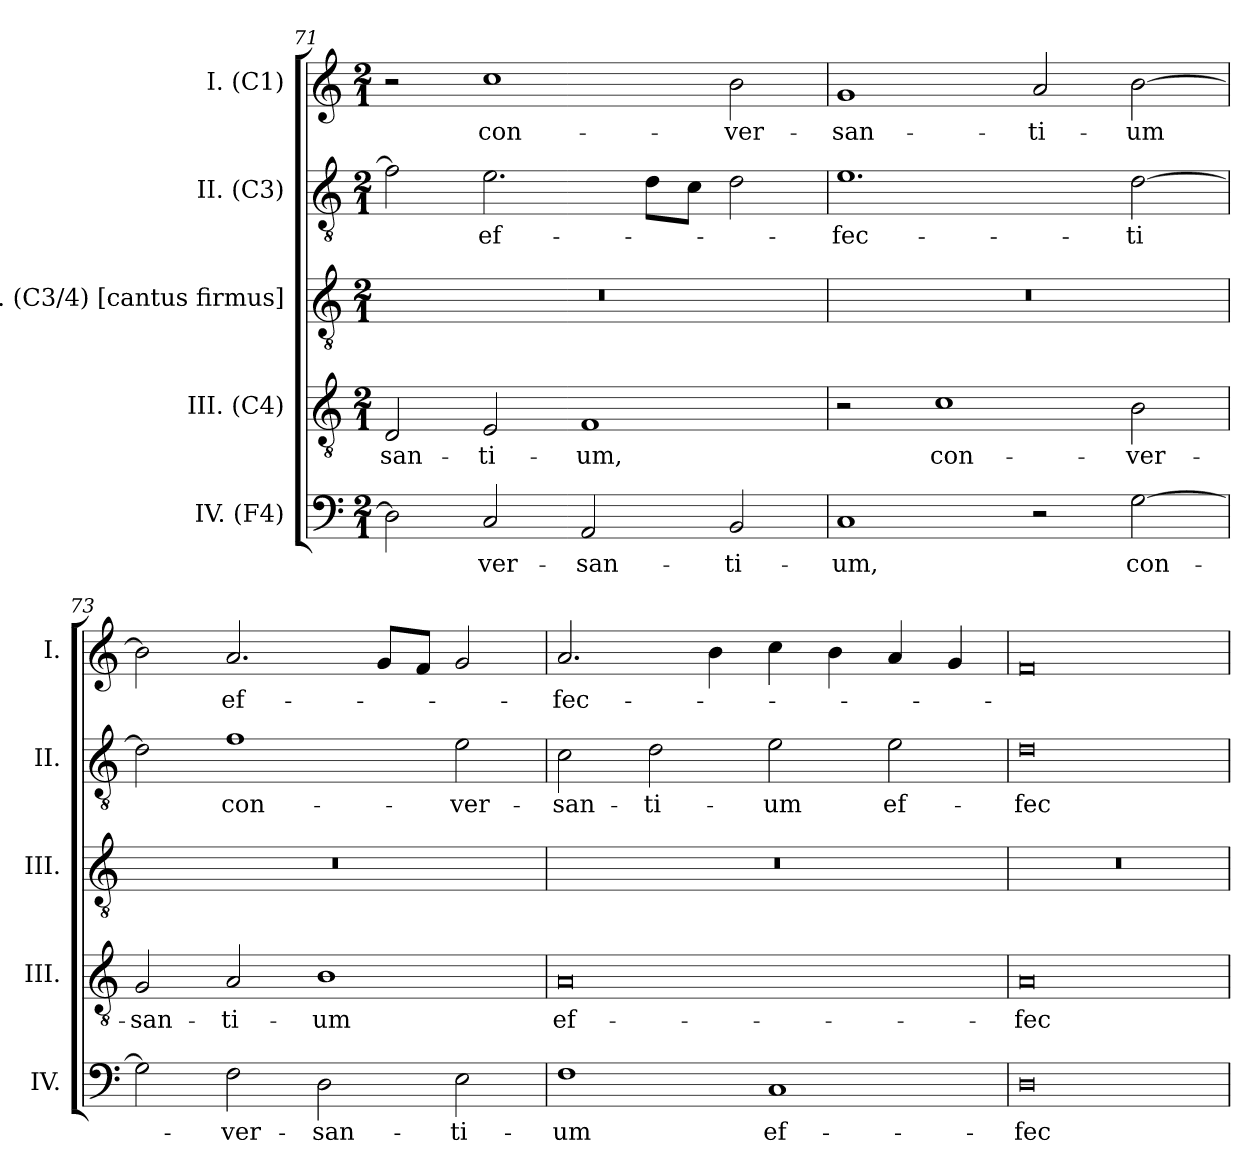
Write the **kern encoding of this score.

**kern	**text	**kern	**text	**kern	**kern	**text	**kern	**text
*part5	*part5	*part4	*part4	*part3	*part2	*part2	*part1	*part1
*staff5	*staff5	*staff4	*staff4	*staff3	*staff2	*staff2	*staff1	*staff1
*I"IV. (F4)	*	*I"III. (C4)	*	*I"III. (C3/4) [cantus firmus]	*I"II. (C3)	*	*I"I. (C1)	*
*I'IV.	*	*I'III.	*	*I'III.	*I'II.	*	*I'I.	*
!!LO:LB:g=z
*clefF4	*	*clefGv2	*	*clefGv2	*clefGv2	*	*clefG2	*
*	*	*ITrd7c12	*	*ITrd7c12	*	*	*	*
*k[]	*	*k[]	*	*k[]	*k[]	*	*k[]	*
*C:	*	*C:	*	*C:	*C:	*	*C:	*
*M2/1	*	*M2/1	*	*M2/1	*M2/1	*	*M2/1	*
=71	=71	=71	=71	=71	=71	=71	=71	=71
!	!	!	!LO:LY:b:color=#000000	!LO:N:vis=1	!	!	!	!
2Di\]	.	2DDi/	-san-	0r	2fi\]	.	2r	.
!	!LO:LY:b:color=#000000	!	!	!	!	!	!	!
!	!	!	!LO:LY:b:color=#000000	!	!	!	!	!
!	!	!	!	!	!	!LO:LY:b:color=#000000	!	!
!	!	!	!	!	!	!	!	!LO:LY:b:color=#000000
2Ci/	-ver-	2EEi/	-ti-	.	2.ei\	ef-	1cci	con-
!	!LO:LY:b:color=#000000	!	!	!	!	!	!	!
!	!	!	!LO:LY:b:color=#000000	!	!	!	!	!
2AAi/	-san-	1FFi	-um,	.	.	.	.	.
.	.	.	.	.	8di\L	.	.	.
.	.	.	.	.	8ci\J	.	.	.
!	!LO:LY:b:color=#000000	!	!	!	!	!	!	!
!	!	!	!	!	!	!	!	!LO:LY:b:color=#000000
2BBi/	-ti-	.	.	.	2di\	.	2bi\	-ver-
=72	=72	=72	=72	=72	=72	=72	=72	=72
!	!LO:LY:b:color=#000000	!	!	!LO:N:vis=1	!	!	!	!
!	!	!	!	!	!	!LO:LY:b:color=#000000	!	!
!	!	!	!	!	!	!	!	!LO:LY:b:color=#000000
1Ci	-um,	2r	.	0r	1.ei	-fec-	1gi	-san-
!	!	!	!LO:LY:b:color=#000000	!	!	!	!	!
.	.	1Ci	con-	.	.	.	.	.
!	!	!	!	!	!	!	!	!LO:LY:b:color=#000000
2r	.	.	.	.	.	.	2ai/	-ti-
!	!LO:LY:b:color=#000000	!	!	!	!	!	!	!
!	!	!	!LO:LY:b:color=#000000	!	!	!	!	!
!	!	!	!	!	!	!LO:LY:b:color=#000000	!	!
!	!	!	!	!	!	!	!	!LO:LY:b:color=#000000
[2Gi\	con-	2BBi\	-ver-	.	[2di\	-ti	[2bi\	-um
=73	=73	=73	=73	=73	=73	=73	=73	=73
!	!	!	!LO:LY:b:color=#000000	!LO:N:vis=1	!	!	!	!
2Gi\]	.	2GGi/	-san-	0r	2di\]	.	2bi\]	.
!	!LO:LY:b:color=#000000	!	!	!	!	!	!	!
!	!	!	!LO:LY:b:color=#000000	!	!	!	!	!
!	!	!	!	!	!	!LO:LY:b:color=#000000	!	!
!	!	!	!	!	!	!	!	!LO:LY:b:color=#000000
2Fi\	-ver-	2AAi/	-ti-	.	1fi	con-	2.ai/	ef-
!	!LO:LY:b:color=#000000	!	!	!	!	!	!	!
!	!	!	!LO:LY:b:color=#000000	!	!	!	!	!
2Di\	-san-	1BBi	-um	.	.	.	.	.
.	.	.	.	.	.	.	8gi/L	.
.	.	.	.	.	.	.	8fi/J	.
!	!LO:LY:b:color=#000000	!	!	!	!	!	!	!
!	!	!	!	!	!	!LO:LY:b:color=#000000	!	!
2Ei\	-ti-	.	.	.	2ei\	-ver-	2gi/	.
!!LO:LB:g=z
=74	=74	=74	=74	=74	=74	=74	=74	=74
!	!LO:LY:b:color=#000000	!	!	!	!	!	!	!
!	!	!	!LO:LY:b:color=#000000	!LO:N:vis=1	!	!	!	!
!	!	!	!	!	!	!LO:LY:b:color=#000000	!	!
!	!	!	!	!	!	!	!	!LO:LY:b:color=#000000
1Fi	-um	0AAi	ef-	0r	2ci\	-san-	2.ai/	-fec-
!	!	!	!	!	!	!LO:LY:b:color=#000000	!	!
.	.	.	.	.	2di\	-ti-	.	.
.	.	.	.	.	.	.	4bi\	.
!	!LO:LY:b:color=#000000	!	!	!	!	!	!	!
!	!	!	!	!	!	!LO:LY:b:color=#000000	!	!
1Ci	ef-	.	.	.	2ei\	-um	4cci\	.
.	.	.	.	.	.	.	4bi\	.
!	!	!	!	!	!	!LO:LY:b:color=#000000	!	!
.	.	.	.	.	2ei\	ef-	4ai/	.
.	.	.	.	.	.	.	4gi/	.
=75	=75	=75	=75	=75	=75	=75	=75	=75
!	!LO:LY:b:color=#000000	!	!	!	!	!	!	!
!	!	!	!LO:LY:b:color=#000000	!LO:N:vis=1	!	!	!	!
!	!	!	!	!	!	!LO:LY:b:color=#000000	!	!
0Di	-fec-	0AAi	-fec-	0r	0di	-fec-	0fi	.
=	=	=	=	=	=	=	=	=
*-	*-	*-	*-	*-	*-	*-	*-	*-
